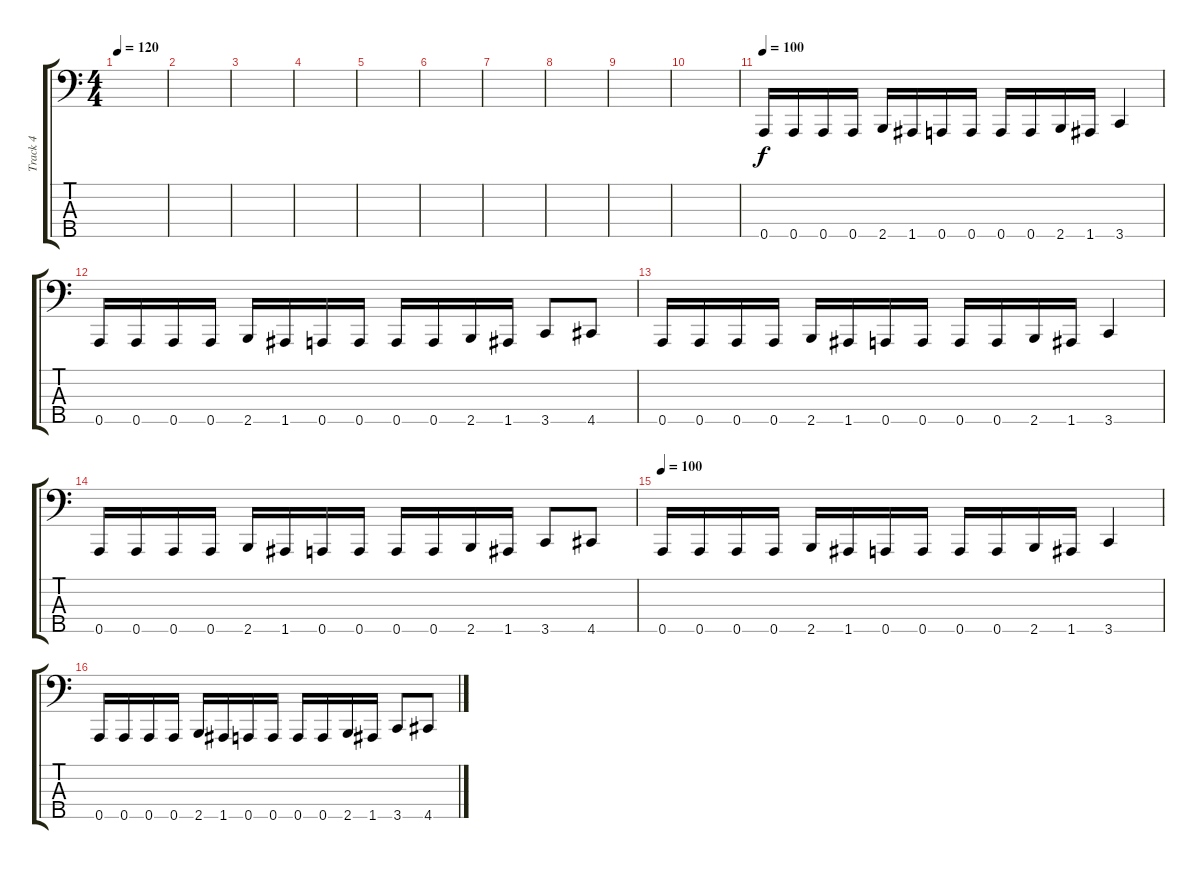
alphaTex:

\track ("Track 4" "Track 4") {instrument distortionguitar}
\staff {score tabs}
\tuning (F2 C2 G1 D1 A0) {hide}
\ts (4 4)
\tempo 120
\clef f4
\ks c
|
|
|
|
|
|
|
|
|
|
\tempo 100
0.5.16{volume 16} 0.5.16 0.5.16 0.5.16 2.5.16 1.5.16 0.5.16 0.5.16 0.5.16 0.5.16 2.5.16 1.5.16 3.5.4 |
0.5.16 0.5.16 0.5.16 0.5.16 2.5.16 1.5.16 0.5.16 0.5.16 0.5.16 0.5.16 2.5.16 1.5.16 3.5.8 4.5.8 |
0.5.16 0.5.16 0.5.16 0.5.16 2.5.16 1.5.16 0.5.16 0.5.16 0.5.16 0.5.16 2.5.16 1.5.16 3.5.4 |
0.5.16 0.5.16 0.5.16 0.5.16 2.5.16 1.5.16 0.5.16 0.5.16 0.5.16 0.5.16 2.5.16 1.5.16 3.5.8 4.5.8 |
\tempo 100
0.5.16 0.5.16 0.5.16 0.5.16 2.5.16 1.5.16 0.5.16 0.5.16 0.5.16 0.5.16 2.5.16 1.5.16 3.5.4 |
0.5.16 0.5.16 0.5.16 0.5.16 2.5.16 1.5.16 0.5.16 0.5.16 0.5.16 0.5.16 2.5.16 1.5.16 3.5.8 4.5.8
